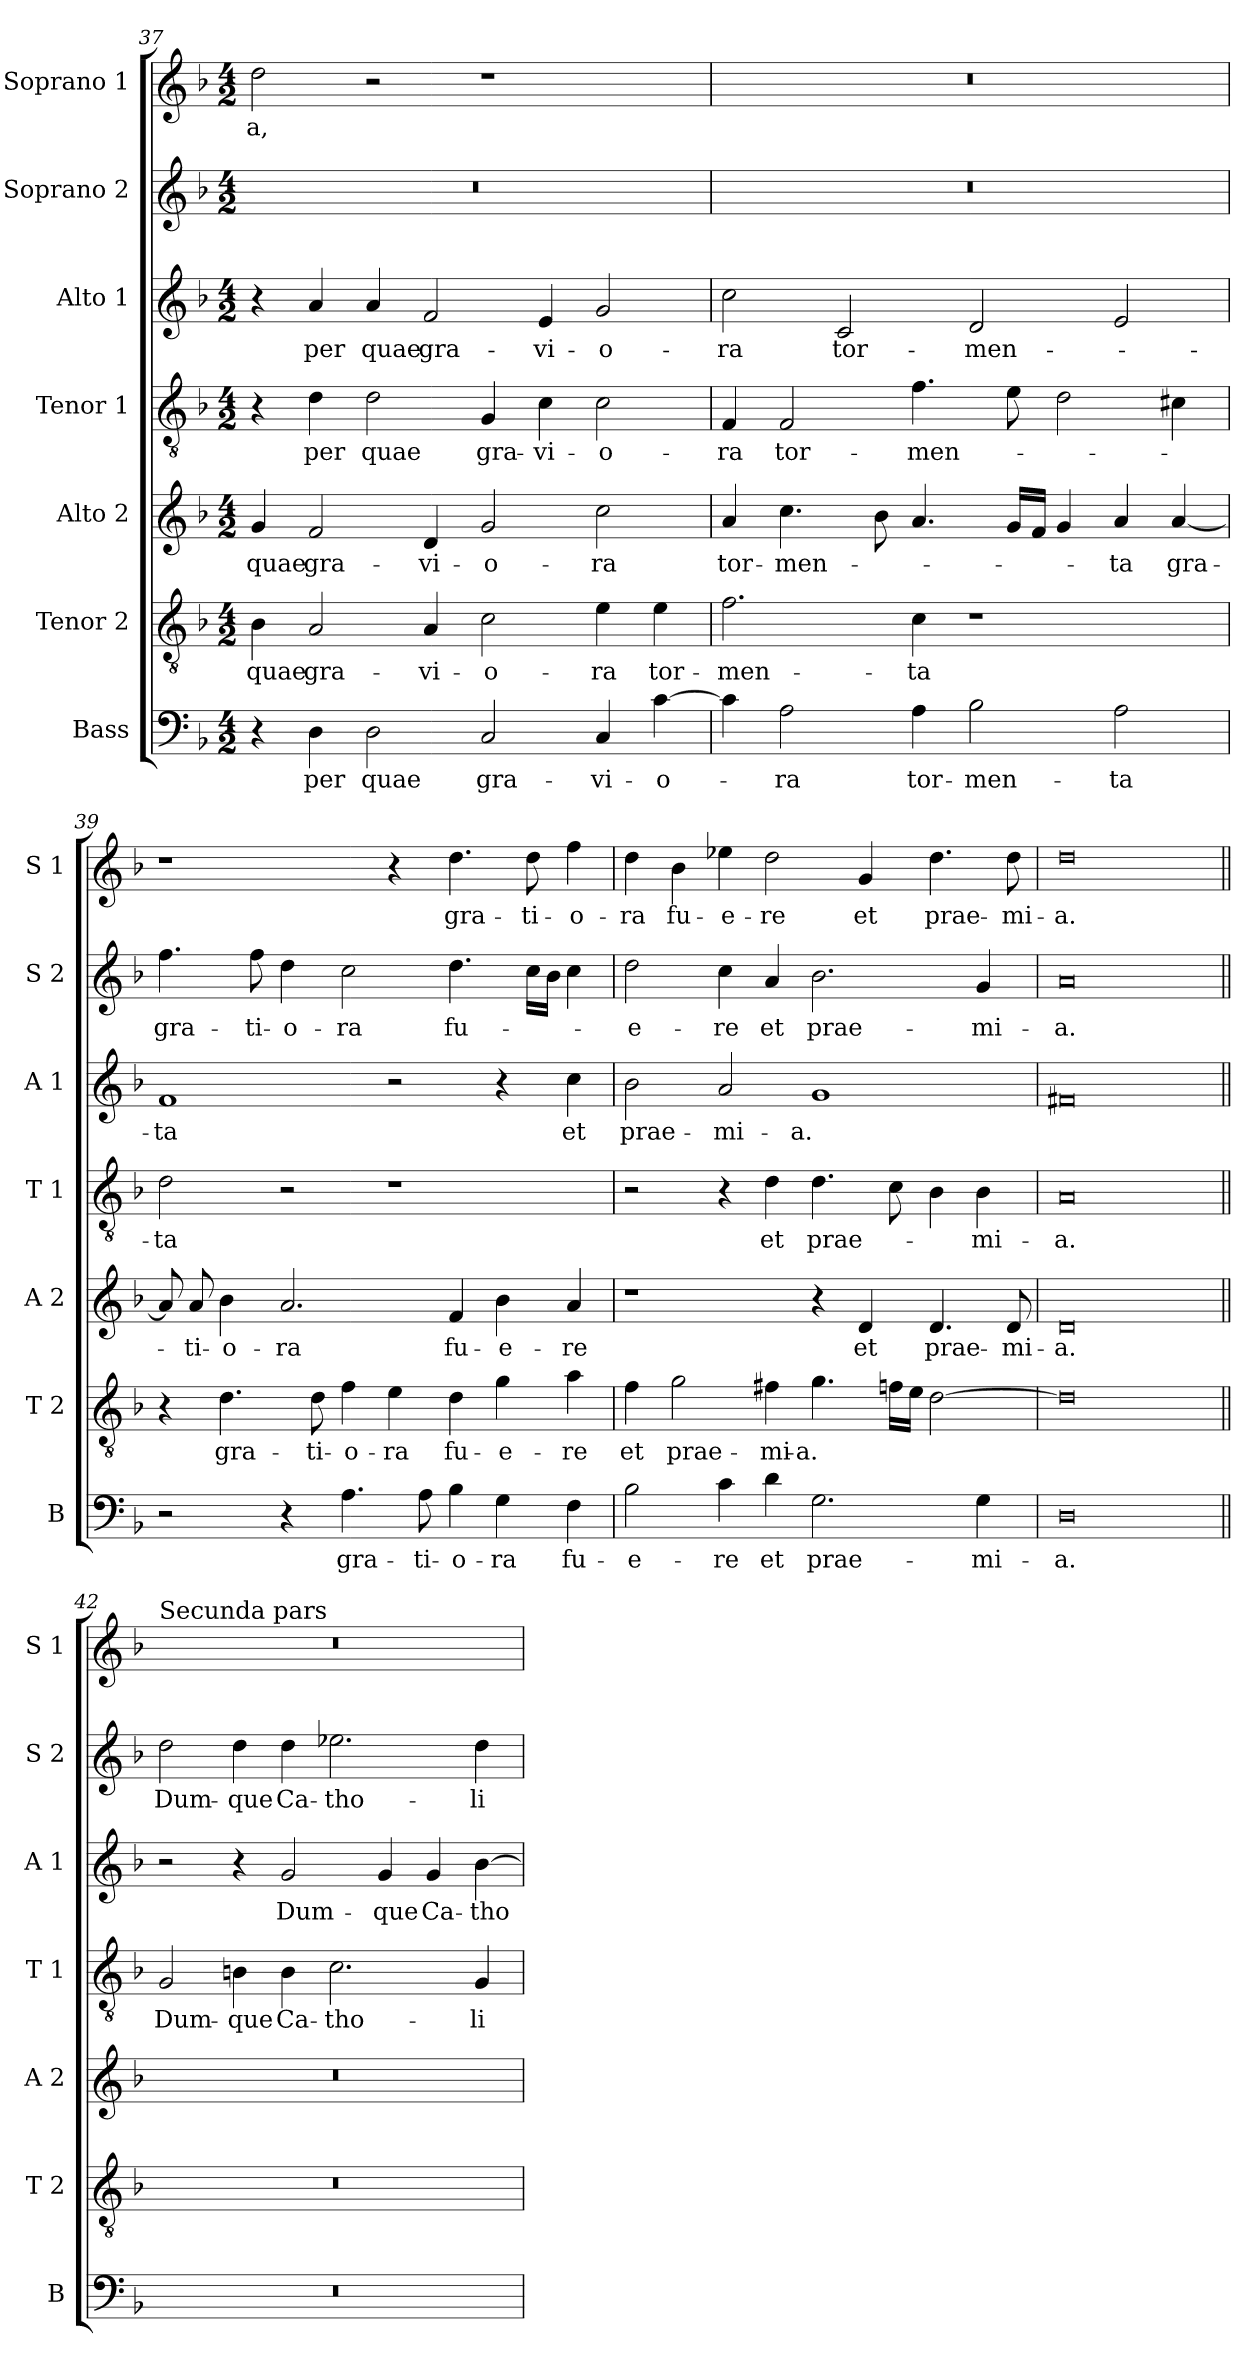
**kern	**text	**kern	**text	**kern	**text	**kern	**text	**kern	**text	**kern	**text	**kern	**text
*part7	*part7	*part6	*part6	*part5	*part5	*part4	*part4	*part3	*part3	*part2	*part2	*part1	*part1
*staff7	*staff7	*staff6	*staff6	*staff5	*staff5	*staff4	*staff4	*staff3	*staff3	*staff2	*staff2	*staff1	*staff1
*I"Bass	*	*I"Tenor 2	*	*I"Alto 2	*	*I"Tenor 1	*	*I"Alto 1	*	*I"Soprano 2	*	*I"Soprano 1	*
*I'B	*	*I'T 2	*	*I'A 2	*	*I'T 1	*	*I'A 1	*	*I'S 2	*	*I'S 1	*
!!LO:PB:g=z
*clefF4	*	*clefGv2	*	*clefG2	*	*clefGv2	*	*clefG2	*	*clefG2	*	*clefG2	*
*k[b-]	*	*k[b-]	*	*k[b-]	*	*k[b-]	*	*k[b-]	*	*k[b-]	*	*k[b-]	*
*F:	*	*F:	*	*F:	*	*F:	*	*F:	*	*F:	*	*F:	*
*M4/2	*	*M4/2	*	*M4/2	*	*M4/2	*	*M4/2	*	*M4/2	*	*M4/2	*
=37	=37	=37	=37	=37	=37	=37	=37	=37	=37	=37	=37	=37	=37
!	!	!	!LO:LY:b	!	!LO:LY:b	!	!	!	!	!	!	!	!LO:LY:b
4r	.	4B-\	quae	4g/	quae	4r	.	4r	.	0r	.	2dd\	-a,
!	!LO:LY:b	!	!LO:LY:b	!	!LO:LY:b	!	!LO:LY:b	!	!LO:LY:b	!	!	!	!
4D\	per	2A/	gra-	2f/	gra-	4d\	per	4a/	per	.	.	.	.
!	!LO:LY:b	!	!	!	!	!	!LO:LY:b	!	!LO:LY:b	!	!	!	!
2D\	quae	.	.	.	.	2d\	quae	4a/	quae	.	.	2r	.
!	!	!	!LO:LY:b	!	!LO:LY:b	!	!	!	!LO:LY:b	!	!	!	!
.	.	4A/	-vi-	4d/	-vi-	.	.	2f/	gra-	.	.	.	.
!	!LO:LY:b	!	!LO:LY:b	!	!LO:LY:b	!	!LO:LY:b	!	!	!	!	!	!
2C/	gra-	2c\	-o-	2g/	-o-	4G/	gra-	.	.	.	.	1r	.
!	!	!	!	!	!	!	!LO:LY:b	!	!LO:LY:b	!	!	!	!
.	.	.	.	.	.	4c\	-vi-	4e/	-vi-	.	.	.	.
!	!LO:LY:b	!	!LO:LY:b	!	!LO:LY:b	!	!LO:LY:b	!	!LO:LY:b	!	!	!	!
4C/	-vi-	4e\	-ra	2cc\	-ra	2c\	-o-	2g/	-o-	.	.	.	.
!	!LO:LY:b	!	!LO:LY:b	!	!	!	!	!	!	!	!	!	!
[4c\	-o-	4e\	tor-	.	.	.	.	.	.	.	.	.	.
=38	=38	=38	=38	=38	=38	=38	=38	=38	=38	=38	=38	=38	=38
!	!	!	!LO:LY:b	!	!LO:LY:b	!	!LO:LY:b	!	!LO:LY:b	!	!	!	!
4c\]	.	2.f\	-men-	4a/	tor-	4F/	-ra	2cc\	-ra	0r	.	0r	.
!	!LO:LY:b	!	!	!	!LO:LY:b	!	!LO:LY:b	!	!	!	!	!	!
2A\	-ra	.	.	4.cc\	-men-	2F/	tor-	.	.	.	.	.	.
!	!	!	!	!	!	!	!	!	!LO:LY:b	!	!	!	!
.	.	.	.	.	.	.	.	2c/	tor-	.	.	.	.
.	.	.	.	8b-\	.	.	.	.	.	.	.	.	.
!	!LO:LY:b	!	!LO:LY:b	!	!	!	!LO:LY:b	!	!	!	!	!	!
4A\	tor-	4c\	-ta	4.a/	.	4.f\	-men-	.	.	.	.	.	.
!	!LO:LY:b	!	!	!	!	!	!	!	!LO:LY:b	!	!	!	!
2B-\	-men-	1r	.	.	.	.	.	2d/	-men-	.	.	.	.
.	.	.	.	16g/LL	.	8e\	.	.	.	.	.	.	.
.	.	.	.	16f/JJ	.	.	.	.	.	.	.	.	.
.	.	.	.	4g/	.	2d\	.	.	.	.	.	.	.
!	!LO:LY:b	!	!	!	!LO:LY:b	!	!	!	!	!	!	!	!
2A\	-ta	.	.	4a/	-ta	.	.	2e/	.	.	.	.	.
!	!	!	!	!	!LO:LY:b	!	!	!	!	!	!	!	!
.	.	.	.	[4a/	gra-	4c#X\	.	.	.	.	.	.	.
=39	=39	=39	=39	=39	=39	=39	=39	=39	=39	=39	=39	=39	=39
!	!	!	!	!	!	!	!LO:LY:b	!	!LO:LY:b	!	!LO:LY:b	!	!
2r	.	4r	.	8a/]	.	2d\	-ta	1f	-ta	4.ff\	gra-	1r	.
!	!	!	!	!	!LO:LY:b	!	!	!	!	!	!	!	!
.	.	.	.	8a/	-ti-	.	.	.	.	.	.	.	.
!	!	!	!LO:LY:b	!	!LO:LY:b	!	!	!	!	!	!	!	!
.	.	4.d\	gra-	4b-\	-o-	.	.	.	.	.	.	.	.
!	!	!	!	!	!	!	!	!	!	!	!LO:LY:b	!	!
.	.	.	.	.	.	.	.	.	.	8ff\	-ti-	.	.
!	!	!	!	!	!LO:LY:b	!	!	!	!	!	!LO:LY:b	!	!
4r	.	.	.	2.a/	-ra	2r	.	.	.	4dd\	-o-	.	.
!	!	!	!LO:LY:b	!	!	!	!	!	!	!	!	!	!
.	.	8d\	-ti-	.	.	.	.	.	.	.	.	.	.
!	!LO:LY:b	!	!LO:LY:b	!	!	!	!	!	!	!	!LO:LY:b	!	!
4.A\	gra-	4f\	-o-	.	.	.	.	.	.	2cc\	-ra	.	.
!	!	!	!LO:LY:b	!	!	!	!	!	!	!	!	!	!
.	.	4e\	-ra	.	.	1r	.	2r	.	.	.	4r	.
!	!LO:LY:b	!	!	!	!	!	!	!	!	!	!	!	!
8A\	-ti-	.	.	.	.	.	.	.	.	.	.	.	.
!	!LO:LY:b	!	!LO:LY:b	!	!LO:LY:b	!	!	!	!	!	!LO:LY:b	!	!LO:LY:b
4B-\	-o-	4d\	fu-	4f/	fu-	.	.	.	.	4.dd\	fu-	4.dd\	gra-
!	!LO:LY:b	!	!LO:LY:b	!	!LO:LY:b	!	!	!	!	!	!	!	!
4G\	-ra	4g\	-e-	4b-\	-e-	.	.	4r	.	.	.	.	.
!	!	!	!	!	!	!	!	!	!	!	!	!	!LO:LY:b
.	.	.	.	.	.	.	.	.	.	16cc\LL	.	8dd\	-ti-
.	.	.	.	.	.	.	.	.	.	16b-\JJ	.	.	.
!	!LO:LY:b	!	!LO:LY:b	!	!LO:LY:b	!	!	!	!LO:LY:b	!	!	!	!LO:LY:b
4F\	fu-	4a\	-re	4a/	-re	.	.	4cc\	et	4cc\	.	4ff\	-o-
!!LO:LB:g=z
=40	=40	=40	=40	=40	=40	=40	=40	=40	=40	=40	=40	=40	=40
!	!LO:LY:b	!	!LO:LY:b	!	!	!	!	!	!LO:LY:b	!	!LO:LY:b	!	!LO:LY:b
2B-\	-e-	4f\	et	1r	.	2r	.	2b-\	prae-	2dd\	-e-	4dd\	-ra
!	!	!	!LO:LY:b	!	!	!	!	!	!	!	!	!	!LO:LY:b
.	.	2g\	prae-	.	.	.	.	.	.	.	.	4b-\	fu-
!	!LO:LY:b	!	!	!	!	!	!	!	!LO:LY:b	!	!LO:LY:b	!	!LO:LY:b
4c\	-re	.	.	.	.	4r	.	2a/	-mi-	4cc\	-re	4ee-X\	-e-
!	!LO:LY:b	!	!LO:LY:b	!	!	!	!LO:LY:b	!	!	!	!LO:LY:b	!	!LO:LY:b
4d\	et	4f#X\	-mi-	.	.	4d\	et	.	.	4a/	et	2dd\	-re
!	!LO:LY:b	!	!LO:LY:b	!	!	!	!LO:LY:b	!	!LO:LY:b	!	!LO:LY:b	!	!
2.G\	prae-	4.g\	-a.	4r	.	4.d\	prae-	1g	-a.	2.b-\	prae-	.	.
!	!	!	!	!	!LO:LY:b	!	!	!	!	!	!	!	!LO:LY:b
.	.	.	.	4d/	et	.	.	.	.	.	.	4g/	et
.	.	16fn\LL	.	.	.	8c\	.	.	.	.	.	.	.
.	.	16e\JJ	.	.	.	.	.	.	.	.	.	.	.
!	!	!	!	!	!LO:LY:b	!	!	!	!	!	!	!	!LO:LY:b
.	.	[2d\	.	4.d/	prae-	4B-\	.	.	.	.	.	4.dd\	prae-
!	!LO:LY:b	!	!	!	!	!	!LO:LY:b	!	!	!	!LO:LY:b	!	!
4G\	-mi-	.	.	.	.	4B-\	-mi-	.	.	4g/	-mi-	.	.
!	!	!	!	!	!LO:LY:b	!	!	!	!	!	!	!	!LO:LY:b
.	.	.	.	8d/	-mi-	.	.	.	.	.	.	8dd\	-mi-
=41	=41	=41	=41	=41	=41	=41	=41	=41	=41	=41	=41	=41	=41
!	!LO:LY:b	!	!	!	!LO:LY:b	!	!LO:LY:b	!	!	!	!LO:LY:b	!	!LO:LY:b
0D	-a.	0d]	.	0d	-a.	0A	-a.	0f#X	.	0a	-a.	0dd	-a.
=42||	=42||	=42||	=42||	=42||	=42||	=42||	=42||	=42||	=42||	=42||	=42||	=42||	=42||
!	!	!	!	!	!	!	!	!	!	!	!	!LO:TX:a:t=Secunda pars	!
!	!	!	!	!	!	!	!LO:LY:b	!	!	!	!LO:LY:b	!	!
0r	.	0r	.	0r	.	2G/	Dum-	2r	.	2dd\	Dum-	0r	.
!	!	!	!	!	!	!	!LO:LY:b	!	!	!	!LO:LY:b	!	!
.	.	.	.	.	.	4Bn\	-que	4r	.	4dd\	-que	.	.
!	!	!	!	!	!	!	!LO:LY:b	!	!LO:LY:b	!	!LO:LY:b	!	!
.	.	.	.	.	.	4B\	Ca-	2g/	Dum-	4dd\	Ca-	.	.
!	!	!	!	!	!	!	!LO:LY:b	!	!	!	!LO:LY:b	!	!
.	.	.	.	.	.	2.c\	-tho-	.	.	2.ee-X\	-tho-	.	.
!	!	!	!	!	!	!	!	!	!LO:LY:b	!	!	!	!
.	.	.	.	.	.	.	.	4g/	-que	.	.	.	.
!	!	!	!	!	!	!	!	!	!LO:LY:b	!	!	!	!
.	.	.	.	.	.	.	.	4g/	Ca-	.	.	.	.
!	!	!	!	!	!	!	!LO:LY:b	!	!LO:LY:b	!	!LO:LY:b	!	!
.	.	.	.	.	.	4G/	-li-	[4b-\	-tho-	4dd\	-li-	.	.
=	=	=	=	=	=	=	=	=	=	=	=	=	=
*-	*-	*-	*-	*-	*-	*-	*-	*-	*-	*-	*-	*-	*-
